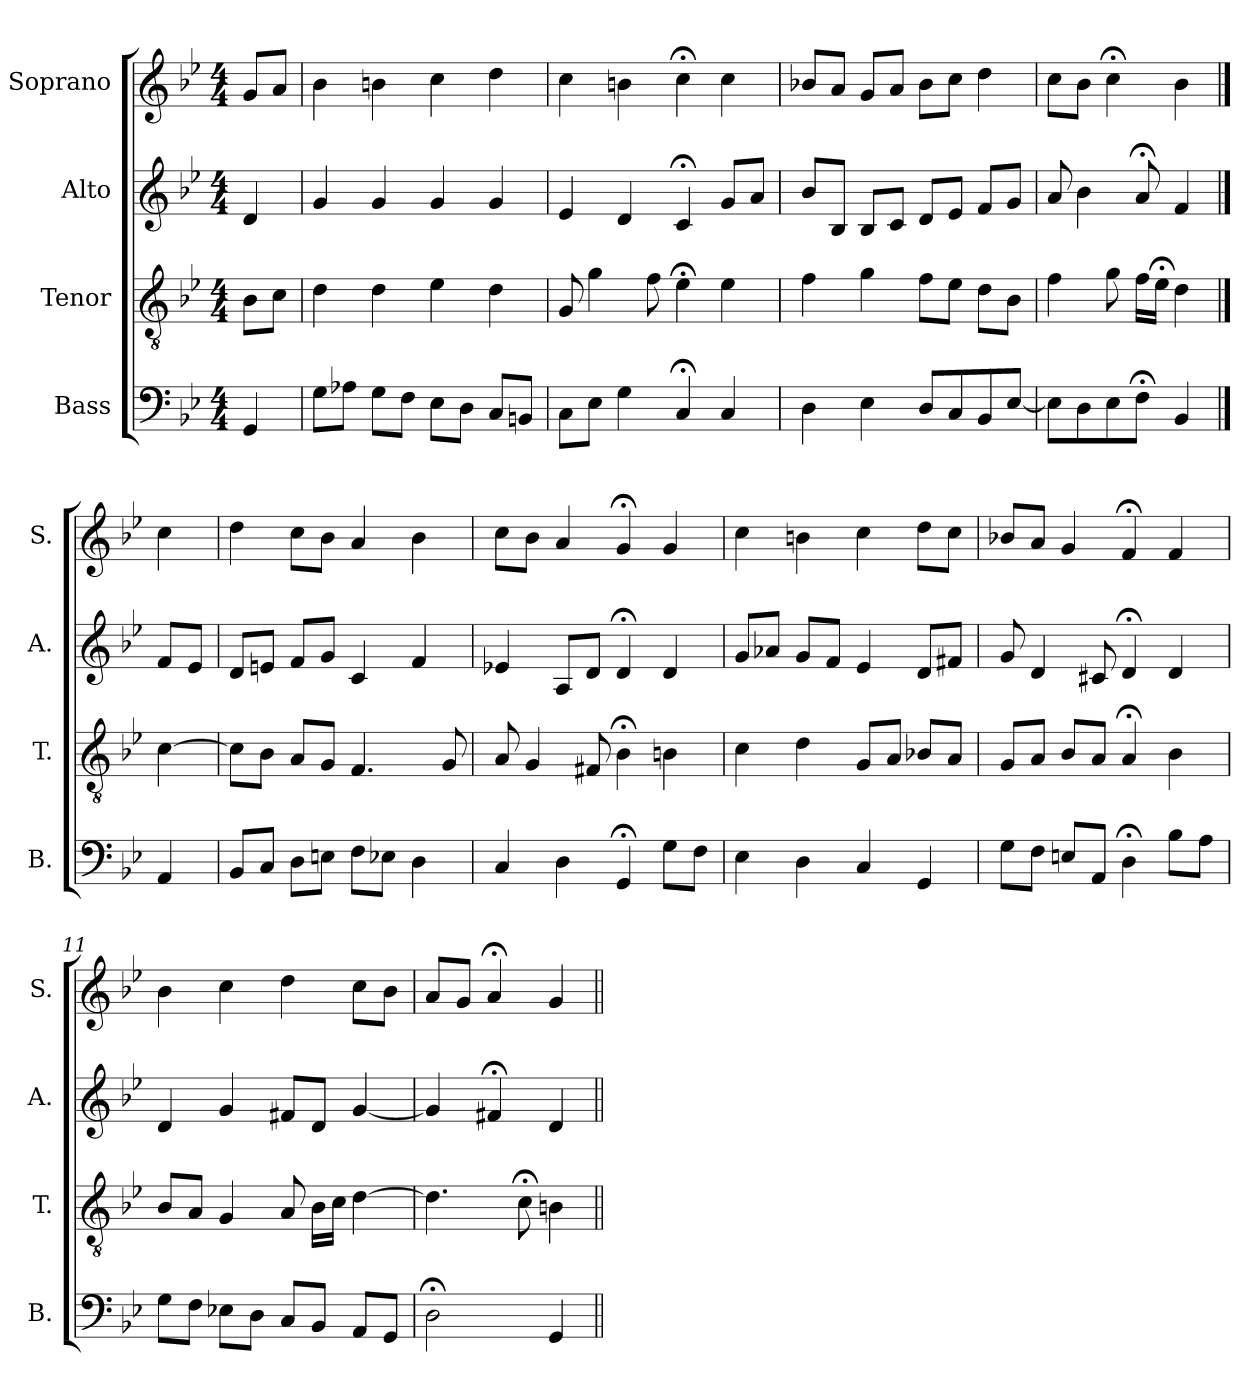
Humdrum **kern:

**kern	**kern	**kern	**kern
*part4	*part3	*part2	*part1
*staff4	*staff3	*staff2	*staff1
*I"Bass	*I"Tenor	*I"Alto	*I"Soprano
*I'B.	*I'T.	*I'A.	*I'S.
*clefF4	*clefGv2	*clefG2	*clefG2
*	*ITrd7c12	*	*
*k[b-e-]	*k[b-e-]	*k[b-e-]	*k[b-e-]
*B-:	*B-:	*B-:	*B-:
*M4/4	*M4/4	*M4/4	*M4/4
=1	=1	=1	=1
4GG/	8BB-\L	4d/	8g/L
.	8C\J	.	8a/J
=2	=2	=2	=2
8G\L	4D\	4g/	4b-\
8A-X\J	.	.	.
8G\L	4D\	4g/	4bn\
8F\J	.	.	.
8E-\L	4E-\	4g/	4cc\
8D\J	.	.	.
8C/L	4D\	4g/	4dd\
8BBn/J	.	.	.
=3	=3	=3	=3
8C\L	8GG/	4e-/	4cc\
8E-\J	4G\	.	.
4G\	.	4d/	4bn\
.	8F\	.	.
4C;</	4E-;<\	4c;</	4cc;<\
4C/	4E-\	8g/L	4cc\
.	.	8a/J	.
=4	=4	=4	=4
4D\	4F\	8b-/L	8b-X/L
.	.	8B-/J	8a/J
4E-\	4G\	8B-/L	8g/L
.	.	8c/J	8a/J
8D/L	8F\L	8d/L	8b-\L
8C/	8E-\J	8e-/J	8cc\J
8BB-/	8D\L	8f/L	4dd\
[8E-/J	8BB-\J	8g/J	.
=5	=5	=5	=5
8E-\L]	4F\	8a/	8cc\L
8D\	.	4b-\	8b-\J
8E-\	8G\	.	4cc;<\
8F;<\J	16F\LL	8a;</	.
.	16E-;<\JJ	.	.
4BB-/	4D\	4f/	4b-\
!!LO:LB:g=z
==6	==6	==6	==6
4AA/	[4C\	8f/L	4cc\
.	.	8e-/J	.
=7	=7	=7	=7
8BB-/L	8C\L]	8d/L	4dd\
8C/J	8BB-\J	8en/J	.
8D\L	8AA/L	8f/L	8cc\L
8En\J	8GG/J	8g/J	8b-\J
8F\L	4.FF/	4c/	4a/
8E-X\J	.	.	.
4D\	.	4f/	4b-\
.	8GG/	.	.
=8	=8	=8	=8
4C/	8AA/	4e-X/	8cc\L
.	4GG/	.	8b-\J
4D\	.	8A/L	4a/
.	8FF#X/	8d/J	.
4GG;</	4BB-;<\	4d;</	4g;</
8G\L	4BBn\	4d/	4g/
8F\J	.	.	.
=9	=9	=9	=9
4E-\	4C\	8g/L	4cc\
.	.	8a-X/J	.
4D\	4D\	8g/L	4bn\
.	.	8f/J	.
4C/	8GG/L	4e-/	4cc\
.	8AA/J	.	.
4GG/	8BB-X/L	8d/L	8dd\L
.	8AA/J	8f#X/J	8cc\J
!!LO:PB:g=z
=10	=10	=10	=10
8G\L	8GG/L	8g/	8b-X/L
8F\J	8AA/J	4d/	8a/J
8En/L	8BB-/L	.	4g/
8AA/J	8AA/J	8c#X/	.
4D;<\	4AA;</	4d;</	4f;</
8B-\L	4BB-\	4d/	4f/
8A\J	.	.	.
=11	=11	=11	=11
8G\L	8BB-/L	4d/	4b-\
8F\J	8AA/J	.	.
8E-X\L	4GG/	4g/	4cc\
8D\J	.	.	.
8C/L	8AA/	8f#X/L	4dd\
8BB-/J	16BB-\LL	8d/J	.
.	16C\JJ	.	.
8AA/L	[4D\	[4g/	8cc\L
8GG/J	.	.	8b-\J
=12	=12	=12	=12
2D;<\	4.D\]	4g/]	8a/L
.	.	.	8g/J
.	.	4f#X;</	4a;</
.	8C;<\	.	.
4GG/	4BBn\	4d/	4g/
=||	=||	=||	=||
*-	*-	*-	*-
